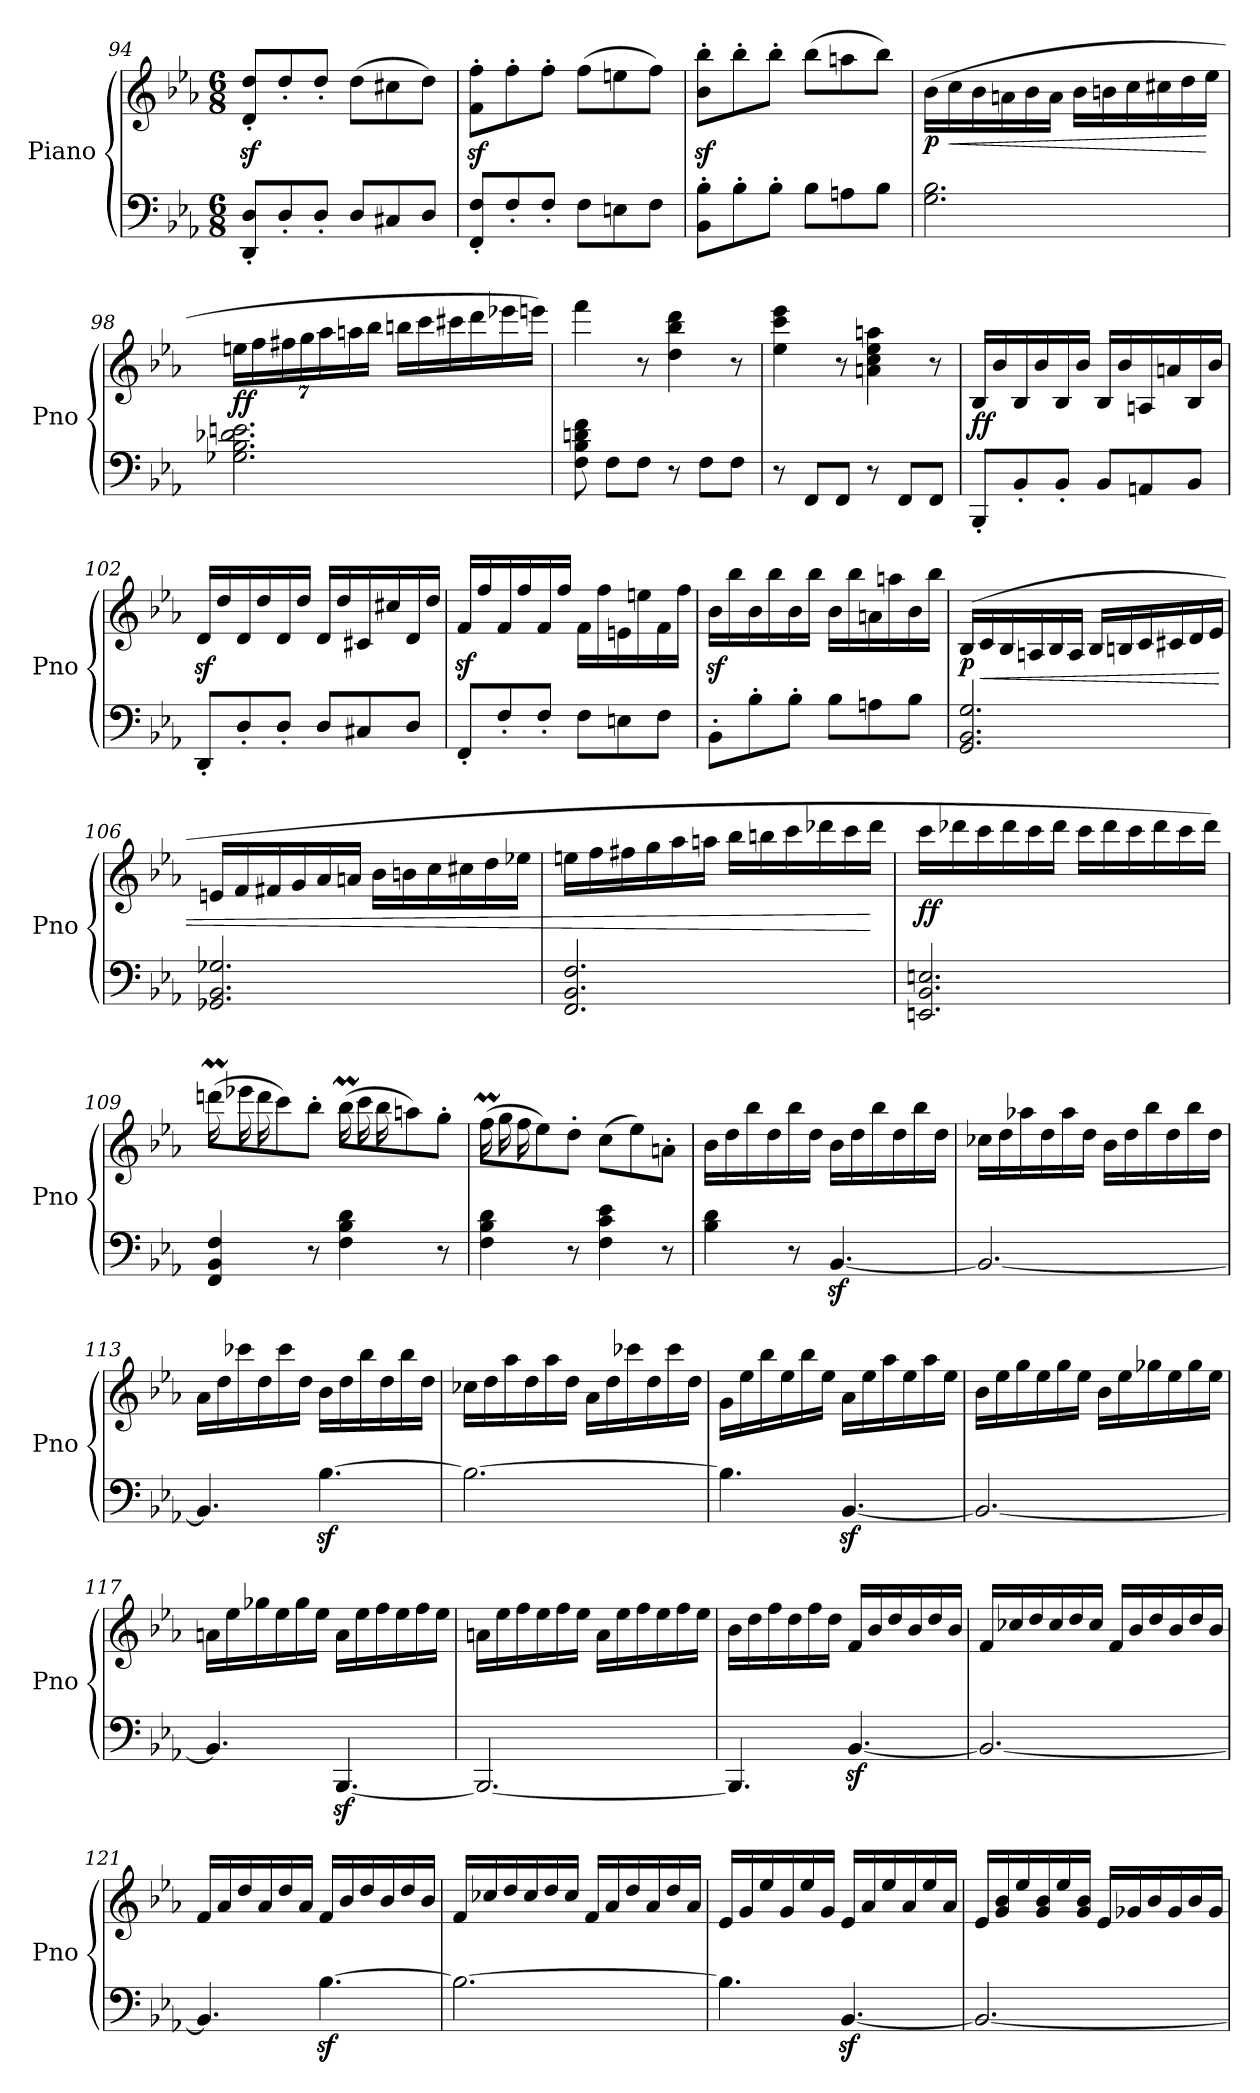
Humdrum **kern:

**kern	**kern	**dynam
*part1	*part1	*part1
*staff2	*staff1	*staff1/2
*I"Piano	*	*
*I'Pno	*	*
*clefF4	*clefG2	*
*k[b-e-a-]	*k[b-e-a-]	*
*M6/8	*M6/8	*
=94	=94	=94
8DD/' 8D/'L	8d/z<' 8dd/z<'L	.
8D'/	8dd'/	.
8D'/J	8dd'/J	.
8D/L	(8dd\L	.
8C#X/	8cc#X\	.
8D/J	8dd\J)	.
=95	=95	=95
8FF/' 8F/'L	8f\z<' 8ff\z<'L	.
8F'/	8ff'\	.
8F'/J	8ff'\J	.
8F\L	(8ff\L	.
8En\	8een\	.
8F\J	8ff\J)	.
=96	=96	=96
8BB-\' 8B-\'L	8b-\z<' 8bb-\z<'L	.
8B-'\	8bb-'\	.
8B-'\J	8bb-'\J	.
8B-\L	(8bb-\L	.
8An\	8aan\	.
8B-\J	8bb-\J)	.
!!LO:PB:g=z
=97	=97	=97
!	!	!LO:DY:b
2.G\ 2.B-\	(16b-\LL	p
!	!	!LO:HP:b
.	16cc\	<
.	16b-\	.
.	16an\	.
.	16b-\	.
.	16a\JJ	.
.	16b-\LL	.
.	16bn\	.
.	16cc\	.
.	16cc#X\	.
.	16dd\	.
.	16ee-\JJ	[
=98	=98	=98
*	*Xbrackettup	*
!	!	!LO:DY:b
2.G-X\ 2.B-\ 2.d-X\ 2.en\	56%3een\LL	ff
.	56%3ff\	.
.	56%3ff#X\	.
.	56%3gg\	.
.	56%3aa-\	.
.	56%3aan\	.
.	56%3bb-\JJ	.
.	16bbn\LL	.
.	16ccc\	.
.	16ccc#X\	.
.	16ddd\	.
.	16eee-X\	.
.	16eeen\JJ)	.
=99	=99	=99
8F\ 8B-\ 8dn\ 8f\	4fff\	.
8F\L	.	.
8F\J	8r	.
8r	4dd\ 4bb-\ 4ddd\	.
8F\L	.	.
8F\J	8r	.
=100	=100	=100
8r	4ee-\ 4ccc\ 4eee-\	.
8FF/L	.	.
8FF/J	8r	.
8r	4an\ 4cc\ 4ee-\ 4aan\	.
8FF/L	.	.
8FF/J	8r	.
!!LO:LB:g=z
=101	=101	=101
!	!	!LO:DY:b
8BBB-'/L	16B-/LL	ff
.	16b-/	.
8BB-'/	16B-/	.
.	16b-/	.
8BB-'/J	16B-/	.
.	16b-/JJ	.
8BB-/L	16B-/LL	.
.	16b-/	.
8AAn/	16An/	.
.	16an/	.
8BB-/J	16B-/	.
.	16b-/JJ	.
=102	=102	=102
8DD'/L	16dz</LL	.
.	16dd/	.
8D'/	16d/	.
.	16dd/	.
8D'/J	16d/	.
.	16dd/JJ	.
8D/L	16d/LL	.
.	16dd/	.
8C#X/	16c#X/	.
.	16cc#X/	.
8D/J	16d/	.
.	16dd/JJ	.
=103	=103	=103
8FF'/L	16fz</LL	.
.	16ff/	.
8F'/	16f/	.
.	16ff/	.
8F'/J	16f/	.
.	16ff/JJ	.
8F\L	16f\LL	.
.	16ff\	.
8En\	16en\	.
.	16een\	.
8F\J	16f\	.
.	16ff\JJ	.
!!LO:LB:g=z
=104	=104	=104
8BB-'\L	16b-z<\LL	.
.	16bb-\	.
8B-'\	16b-\	.
.	16bb-\	.
8B-'\J	16b-\	.
.	16bb-\JJ	.
8B-\L	16b-\LL	.
.	16bb-\	.
8An\	16an\	.
.	16aan\	.
8B-\J	16b-\	.
.	16bb-\JJ	.
=105	=105	=105
!	!	!LO:DY:b
2.GG/ 2.BB-/ 2.G/	(16B-/LL	p
!	!	!LO:HP:b
.	16c/	<
.	16B-/	.
.	16An/	.
.	16B-/	.
.	16A/JJ	.
.	16B-/LL	.
.	16Bn/	.
.	16c/	.
.	16c#X/	.
.	16d/	.
.	16e-/JJ	.
=106	=106	=106
2.GG-X/ 2.BB-/ 2.G-X/	16en/LL	.
.	16f/	.
.	16f#X/	.
.	16g/	.
.	16a-/	.
.	16an/JJ	.
.	16b-\LL	.
.	16bn\	.
.	16cc\	.
.	16cc#X\	.
.	16dd\	.
.	16ee-X\JJ	.
!!LO:LB:g=z
=107	=107	=107
2.FF/ 2.BB-/ 2.F/	16een\LL	.
.	16ff\	.
.	16ff#X\	.
.	16gg\	.
.	16aa-\	.
.	16aan\JJ	.
.	16bb-\LL	.
.	16bbn\	.
.	16ccc\	.
.	16ddd-X\	.
.	16ccc\	.
.	16ddd-\JJ	[
=108	=108	=108
!	!	!LO:DY:b
2.EEn/ 2.BB-/ 2.En/	16ccc\LL	ff
.	16ddd-X\	.
.	16ccc\	.
.	16ddd-\	.
.	16ccc\	.
.	16ddd-\JJ	.
.	16ccc\LL	.
.	16ddd-\	.
.	16ccc\	.
.	16ddd-\	.
.	16ccc\	.
.	16ddd-\JJ)	.
=109	=109	=109
!	!LO:MOR:acc=-	!
*	*^	*
*	*	*Xtuplet	*
4FF/ 4BB-/ 4F/	(>8dddnm\L	24ddd	.
.	.	24eee-X	.
.	.	24ddd	.
.	8ccc\)	4ryy	.
8r	8bb-'\J	.	.
4F\ 4B-\ 4d\	(>8bb-M\L	24bb-	.
.	.	24ccc	.
.	.	24bb-	.
.	8aan\)	4ryy	.
8r	8gg'\J	.	.
!!LO:LB:g=z	!!
=110	=110	=110	=110
4F\ 4B-\ 4d\	(>8ffM\L	24ff	.
.	.	24gg	.
.	.	24ff	.
.	8ee-\)	2ryy	.
8r	8dd'\J	.	.
4F\ 4c\ 4e-\	(>8cc\L	.	.
.	8ee-\)	.	.
8r	8an'\J	8ryy	.
*	*v	*v	*
=111	=111	=111
4B-\ 4d\	16b-\LL	.
.	16dd\	.
.	16bb-\	.
.	16dd\	.
8r	16bb-\	.
.	16dd\JJ	.
[4.BB-z</	16b-\LL	.
.	16dd\	.
.	16bb-\	.
.	16dd\	.
.	16bb-\	.
.	16dd\JJ	.
=112	=112	=112
2.BB-/_	16cc-X\LL	.
.	16dd\	.
.	16aa-X\	.
.	16dd\	.
.	16aa-\	.
.	16dd\JJ	.
.	16b-\LL	.
.	16dd\	.
.	16bb-\	.
.	16dd\	.
.	16bb-\	.
.	16dd\JJ	.
=113	=113	=113
4.BB-/]	16a-\LL	.
.	16dd\	.
.	16ccc-X\	.
.	16dd\	.
.	16ccc-\	.
.	16dd\JJ	.
[4.B-z<\	16b-\LL	.
.	16dd\	.
.	16bb-\	.
.	16dd\	.
.	16bb-\	.
.	16dd\JJ	.
!!LO:LB:g=z
=114	=114	=114
2.B-\_	16cc-X\LL	.
.	16dd\	.
.	16aa-\	.
.	16dd\	.
.	16aa-\	.
.	16dd\JJ	.
.	16a-\LL	.
.	16dd\	.
.	16ccc-X\	.
.	16dd\	.
.	16ccc-\	.
.	16dd\JJ	.
=115	=115	=115
4.B-\]	16g\LL	.
.	16ee-\	.
.	16bb-\	.
.	16ee-\	.
.	16bb-\	.
.	16ee-\JJ	.
[4.BB-z</	16a-\LL	.
.	16ee-\	.
.	16aa-\	.
.	16ee-\	.
.	16aa-\	.
.	16ee-\JJ	.
=116	=116	=116
2.BB-/_	16b-\LL	.
.	16ee-\	.
.	16gg\	.
.	16ee-\	.
.	16gg\	.
.	16ee-\JJ	.
.	16b-\LL	.
.	16ee-\	.
.	16gg-X\	.
.	16ee-\	.
.	16gg-\	.
.	16ee-\JJ	.
=117	=117	=117
4.BB-/]	16an\LL	.
.	16ee-\	.
.	16gg-X\	.
.	16ee-\	.
.	16gg-\	.
.	16ee-\JJ	.
[4.BBB-z</	16a\LL	.
.	16ee-\	.
.	16ff\	.
.	16ee-\	.
.	16ff\	.
.	16ee-\JJ	.
!!LO:PB:g=z
=118	=118	=118
2.BBB-/_	16an\LL	.
.	16ee-\	.
.	16ff\	.
.	16ee-\	.
.	16ff\	.
.	16ee-\JJ	.
.	16a\LL	.
.	16ee-\	.
.	16ff\	.
.	16ee-\	.
.	16ff\	.
.	16ee-\JJ	.
=119	=119	=119
4.BBB-/]	16b-\LL	.
.	16dd\	.
.	16ff\	.
.	16dd\	.
.	16ff\	.
.	16dd\JJ	.
[4.BB-z</	16f/LL	.
.	16b-/	.
.	16dd/	.
.	16b-/	.
.	16dd/	.
.	16b-/JJ	.
=120	=120	=120
2.BB-/_	16f/LL	.
.	16cc-X/	.
.	16dd/	.
.	16cc-/	.
.	16dd/	.
.	16cc-/JJ	.
.	16f/LL	.
.	16b-/	.
.	16dd/	.
.	16b-/	.
.	16dd/	.
.	16b-/JJ	.
=121	=121	=121
4.BB-/]	16f/LL	.
.	16a-/	.
.	16dd/	.
.	16a-/	.
.	16dd/	.
.	16a-/JJ	.
[4.B-z<\	16f/LL	.
.	16b-/	.
.	16dd/	.
.	16b-/	.
.	16dd/	.
.	16b-/JJ	.
!!LO:LB:g=z
=122	=122	=122
2.B-\_	16f/LL	.
.	16cc-X/	.
.	16dd/	.
.	16cc-/	.
.	16dd/	.
.	16cc-/JJ	.
.	16f/LL	.
.	16a-/	.
.	16dd/	.
.	16a-/	.
.	16dd/	.
.	16a-/JJ	.
=123	=123	=123
4.B-\]	16e-/LL	.
.	16g/	.
.	16ee-/	.
.	16g/	.
.	16ee-/	.
.	16g/JJ	.
[4.BB-z</	16e-/LL	.
.	16a-/	.
.	16ee-/	.
.	16a-/	.
.	16ee-/	.
.	16a-/JJ	.
=124	=124	=124
2.BB-/_	16e-/LL	.
.	16g/ 16b-/	.
.	16ee-/	.
.	16g/ 16b-/	.
.	16ee-/	.
.	16g/ 16b-/JJ	.
.	16e-/LL	.
.	16g-X/	.
.	16b-/	.
.	16g-/	.
.	16b-/	.
.	16g-/JJ	.
=	=	=
*-	*-	*-
